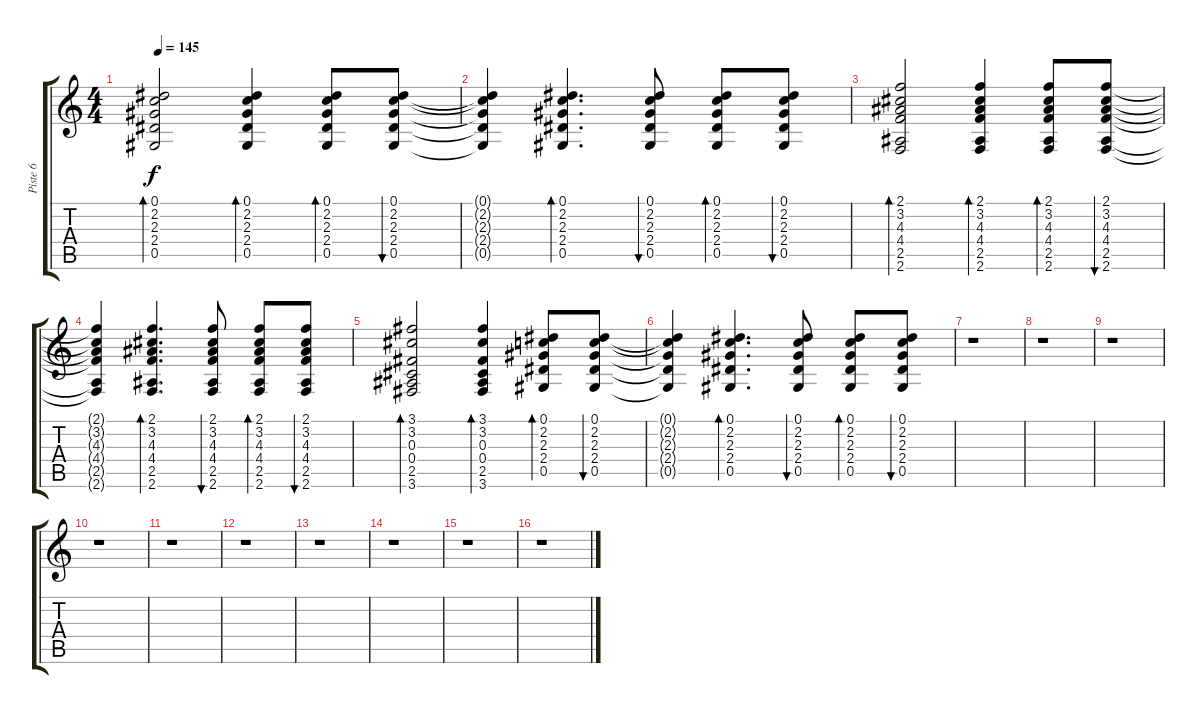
\track ("Piste 6" "Piste 6") {instrument acousticguitarnylon}
\staff {score tabs}
\tuning (Eb4 Bb3 Gb3 Db3 Ab2 Eb2) {hide}
\ts (4 4)
\tempo 145
\clef g2
\ks c
(0.1 2.2 2.3 2.4 0.5).2{bd 120 dy f} (0.1 2.2 2.3 2.4 0.5).4{bd 120} (0.1 2.2 2.3 2.4 0.5).8{bd 120} (0.1 2.2 2.3 2.4 0.5).8{bu 120} |
(0.1{t} 2.2{t} 2.3{t} 2.4{t} 0.5{t}).4 (0.1 2.2 2.3 2.4 0.5).4{d bd 120} (0.1 2.2 2.3 2.4 0.5).8{bu 120} (0.1 2.2 2.3 2.4 0.5).8{bd 120} (0.1 2.2 2.3 2.4 0.5).8{bu 120} |
(2.1 3.2 4.3 4.4 2.5 2.6).2{bd 120} (2.1 3.2 4.3 4.4 2.5 2.6).4{bd 120} (2.1 3.2 4.3 4.4 2.5 2.6).8{bd 120} (2.1 3.2 4.3 4.4 2.5 2.6).8{bu 120} |
(2.1{t} 3.2{t} 4.3{t} 4.4{t} 2.5{t} 2.6{t}).4 (2.1 3.2 4.3 4.4 2.5 2.6).4{d bd 120} (2.1 3.2 4.3 4.4 2.5 2.6).8{bu 120} (2.1 3.2 4.3 4.4 2.5 2.6).8{bd 120} (2.1 3.2 4.3 4.4 2.5 2.6).8{bu 120} |
(3.1 3.2 0.3 0.4 2.5 3.6).2{bd 120} (3.1 3.2 0.3 0.4 2.5 3.6).4{bd 120} (0.1 2.2 2.3 2.4 0.5).8{bd 120} (0.1 2.2 2.3 2.4 0.5).8{bu 120} |
(0.1{t} 2.2{t} 2.3{t} 2.4{t} 0.5{t}).4 (0.1 2.2 2.3 2.4 0.5).4{d bd 120} (0.1 2.2 2.3 2.4 0.5).8{bu 120} (0.1 2.2 2.3 2.4 0.5).8{bd 120} (0.1 2.2 2.3 2.4 0.5).8{bu 120} |
r.1 |
r.1 |
r.1 |
r.1 |
r.1 |
r.1 |
r.1 |
r.1 |
r.1 |
r.1
